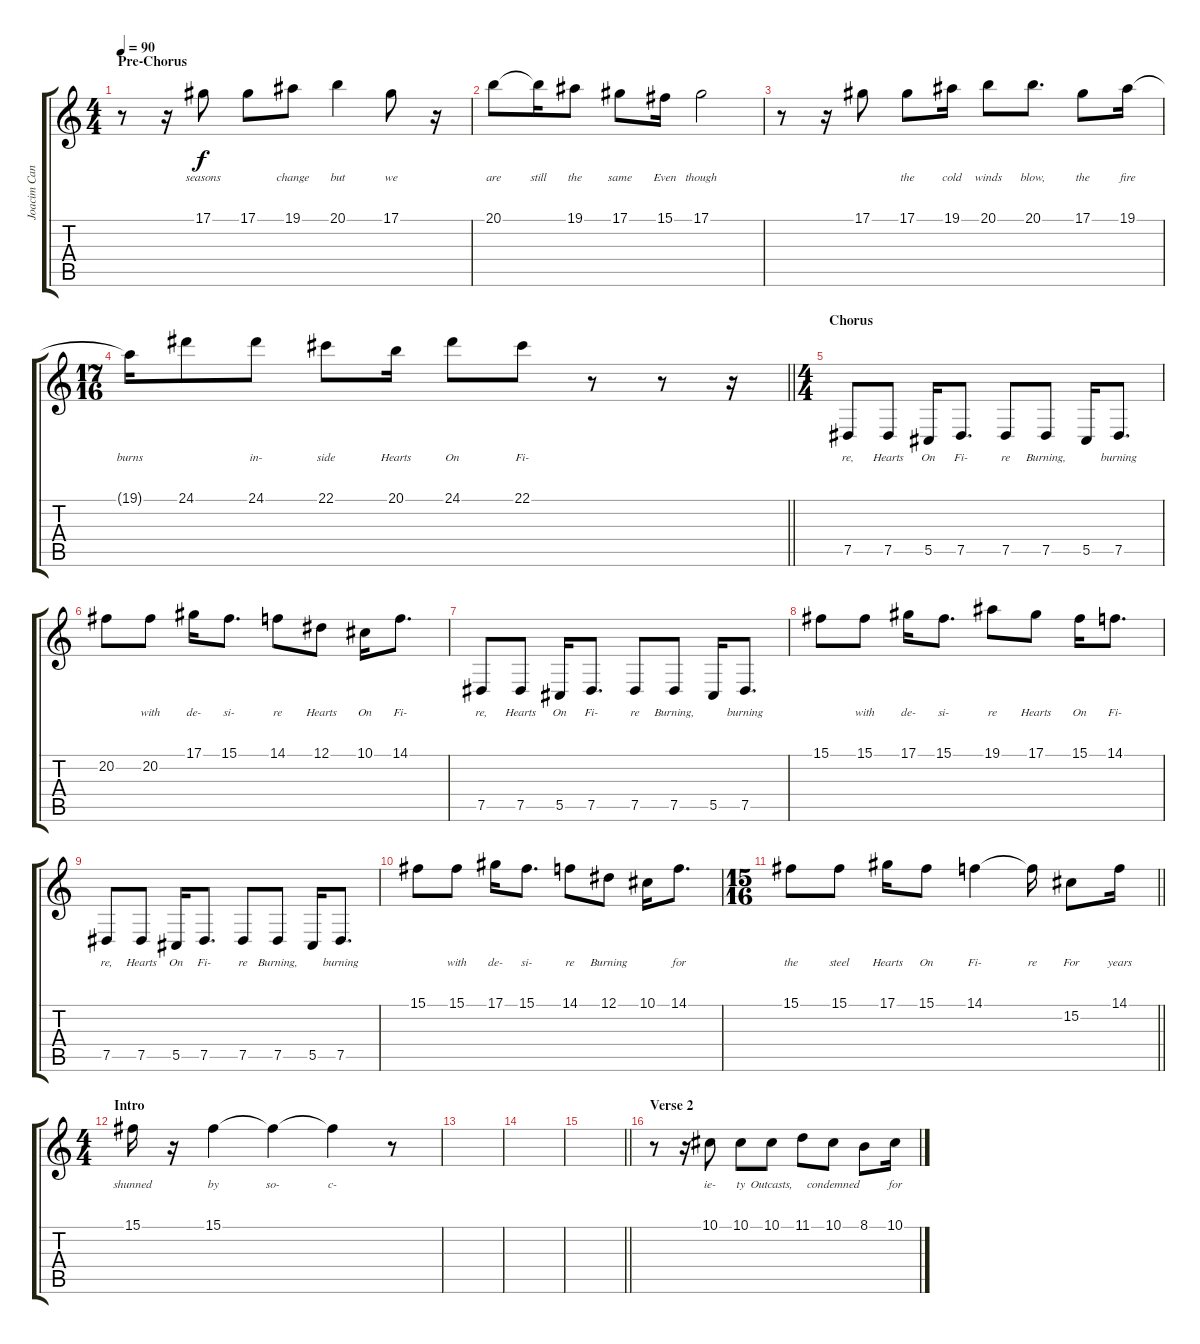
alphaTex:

\track ("Joacim Cans: Voice" "Joacim Can") {instrument cello}
\staff {score tabs}
\tuning (Eb4 Bb3 Gb3 Db3 Ab2 Eb2) {hide}
\ts (4 4)
\section ("" "Pre-Chorus")
\tempo 90
\clef g2
\ks c
r.8{dy f} r.16 17.1.8{lyrics (0 "seasons") lyrics (1 "") lyrics (2 "") lyrics (3 "") lyrics (4 "")} 17.1.8{lyrics (0 "") lyrics (1 "") lyrics (2 "") lyrics (3 "") lyrics (4 "")} 19.1.8{lyrics (0 "change") lyrics (1 "") lyrics (2 "") lyrics (3 "") lyrics (4 "")} 20.1.4{lyrics (0 "but") lyrics (1 "") lyrics (2 "") lyrics (3 "") lyrics (4 "")} 17.1.8{lyrics (0 "we") lyrics (1 "") lyrics (2 "") lyrics (3 "") lyrics (4 "")} r.16 |
20.1.8{lyrics (0 "are") lyrics (1 "") lyrics (2 "") lyrics (3 "") lyrics (4 "")} 20.1{t}.16{lyrics (0 "still") lyrics (1 "") lyrics (2 "") lyrics (3 "") lyrics (4 "")} 19.1.8{lyrics (0 "the") lyrics (1 "") lyrics (2 "") lyrics (3 "") lyrics (4 "")} 17.1.8{lyrics (0 "same") lyrics (1 "") lyrics (2 "") lyrics (3 "") lyrics (4 "")} 15.1.16{lyrics (0 "Even") lyrics (1 "") lyrics (2 "") lyrics (3 "") lyrics (4 "")} 17.1.2{lyrics (0 "though") lyrics (1 "") lyrics (2 "") lyrics (3 "") lyrics (4 "")} |
r.8 r.16 17.1.8{lyrics (0 "") lyrics (1 "") lyrics (2 "") lyrics (3 "") lyrics (4 "")} 17.1.8{lyrics (0 "the") lyrics (1 "") lyrics (2 "") lyrics (3 "") lyrics (4 "")} 19.1.16{lyrics (0 "cold") lyrics (1 "") lyrics (2 "") lyrics (3 "") lyrics (4 "")} 20.1.8{lyrics (0 "winds") lyrics (1 "") lyrics (2 "") lyrics (3 "") lyrics (4 "")} 20.1.8{d lyrics (0 "blow,") lyrics (1 "") lyrics (2 "") lyrics (3 "") lyrics (4 "")} 17.1.8{lyrics (0 "the") lyrics (1 "") lyrics (2 "") lyrics (3 "") lyrics (4 "")} 19.1.16{lyrics (0 "fire") lyrics (1 "") lyrics (2 "") lyrics (3 "") lyrics (4 "")} |
\ts (17 16)
\barLineRight lightlight
19.1{t}.16{lyrics (0 "burns") lyrics (1 "") lyrics (2 "") lyrics (3 "") lyrics (4 "")} 24.1.8{lyrics (0 "") lyrics (1 "") lyrics (2 "") lyrics (3 "") lyrics (4 "")} 24.1.8{lyrics (0 "in-") lyrics (1 "") lyrics (2 "") lyrics (3 "") lyrics (4 "")} 22.1.8{lyrics (0 "side") lyrics (1 "") lyrics (2 "") lyrics (3 "") lyrics (4 "")} 20.1.16{lyrics (0 "Hearts") lyrics (1 "") lyrics (2 "") lyrics (3 "") lyrics (4 "")} 24.1.8{lyrics (0 "On") lyrics (1 "") lyrics (2 "") lyrics (3 "") lyrics (4 "")} 22.1.8{lyrics (0 "Fi-") lyrics (1 "") lyrics (2 "") lyrics (3 "") lyrics (4 "")} r.8 r.8 r.16 |
\ts (4 4)
\section ("" "Chorus")
7.5.8{lyrics (0 "re,") lyrics (1 "") lyrics (2 "") lyrics (3 "") lyrics (4 "")} 7.5.8{lyrics (0 "Hearts") lyrics (1 "") lyrics (2 "") lyrics (3 "") lyrics (4 "")} 5.5.16{lyrics (0 "On") lyrics (1 "") lyrics (2 "") lyrics (3 "") lyrics (4 "")} 7.5.8{d lyrics (0 "Fi-") lyrics (1 "") lyrics (2 "") lyrics (3 "") lyrics (4 "")} 7.5.8{lyrics (0 "re") lyrics (1 "") lyrics (2 "") lyrics (3 "") lyrics (4 "")} 7.5.8{lyrics (0 "Burning,") lyrics (1 "") lyrics (2 "") lyrics (3 "") lyrics (4 "")} 5.5.16{lyrics (0 "") lyrics (1 "") lyrics (2 "") lyrics (3 "") lyrics (4 "")} 7.5.8{d lyrics (0 "burning") lyrics (1 "") lyrics (2 "") lyrics (3 "") lyrics (4 "")} |
20.2.8{lyrics (0 "") lyrics (1 "") lyrics (2 "") lyrics (3 "") lyrics (4 "")} 20.2.8{lyrics (0 "with") lyrics (1 "") lyrics (2 "") lyrics (3 "") lyrics (4 "")} 17.1.16{lyrics (0 "de-") lyrics (1 "") lyrics (2 "") lyrics (3 "") lyrics (4 "")} 15.1.8{d lyrics (0 "si-") lyrics (1 "") lyrics (2 "") lyrics (3 "") lyrics (4 "")} 14.1.8{lyrics (0 "re") lyrics (1 "") lyrics (2 "") lyrics (3 "") lyrics (4 "")} 12.1.8{lyrics (0 "Hearts") lyrics (1 "") lyrics (2 "") lyrics (3 "") lyrics (4 "")} 10.1.16{lyrics (0 "On") lyrics (1 "") lyrics (2 "") lyrics (3 "") lyrics (4 "")} 14.1.8{d lyrics (0 "Fi-") lyrics (1 "") lyrics (2 "") lyrics (3 "") lyrics (4 "")} |
7.5.8{lyrics (0 "re,") lyrics (1 "") lyrics (2 "") lyrics (3 "") lyrics (4 "")} 7.5.8{lyrics (0 "Hearts") lyrics (1 "") lyrics (2 "") lyrics (3 "") lyrics (4 "")} 5.5.16{lyrics (0 "On") lyrics (1 "") lyrics (2 "") lyrics (3 "") lyrics (4 "")} 7.5.8{d lyrics (0 "Fi-") lyrics (1 "") lyrics (2 "") lyrics (3 "") lyrics (4 "")} 7.5.8{lyrics (0 "re") lyrics (1 "") lyrics (2 "") lyrics (3 "") lyrics (4 "")} 7.5.8{lyrics (0 "Burning,") lyrics (1 "") lyrics (2 "") lyrics (3 "") lyrics (4 "")} 5.5.16{lyrics (0 "") lyrics (1 "") lyrics (2 "") lyrics (3 "") lyrics (4 "")} 7.5.8{d lyrics (0 "burning") lyrics (1 "") lyrics (2 "") lyrics (3 "") lyrics (4 "")} |
15.1.8{lyrics (0 "") lyrics (1 "") lyrics (2 "") lyrics (3 "") lyrics (4 "")} 15.1.8{lyrics (0 "with") lyrics (1 "") lyrics (2 "") lyrics (3 "") lyrics (4 "")} 17.1.16{lyrics (0 "de-") lyrics (1 "") lyrics (2 "") lyrics (3 "") lyrics (4 "")} 15.1.8{d lyrics (0 "si-") lyrics (1 "") lyrics (2 "") lyrics (3 "") lyrics (4 "")} 19.1.8{lyrics (0 "re") lyrics (1 "") lyrics (2 "") lyrics (3 "") lyrics (4 "")} 17.1.8{lyrics (0 "Hearts") lyrics (1 "") lyrics (2 "") lyrics (3 "") lyrics (4 "")} 15.1.16{lyrics (0 "On") lyrics (1 "") lyrics (2 "") lyrics (3 "") lyrics (4 "")} 14.1.8{d lyrics (0 "Fi-") lyrics (1 "") lyrics (2 "") lyrics (3 "") lyrics (4 "")} |
7.5.8{lyrics (0 "re,") lyrics (1 "") lyrics (2 "") lyrics (3 "") lyrics (4 "")} 7.5.8{lyrics (0 "Hearts") lyrics (1 "") lyrics (2 "") lyrics (3 "") lyrics (4 "")} 5.5.16{lyrics (0 "On") lyrics (1 "") lyrics (2 "") lyrics (3 "") lyrics (4 "")} 7.5.8{d lyrics (0 "Fi-") lyrics (1 "") lyrics (2 "") lyrics (3 "") lyrics (4 "")} 7.5.8{lyrics (0 "re") lyrics (1 "") lyrics (2 "") lyrics (3 "") lyrics (4 "")} 7.5.8{lyrics (0 "Burning,") lyrics (1 "") lyrics (2 "") lyrics (3 "") lyrics (4 "")} 5.5.16{lyrics (0 "") lyrics (1 "") lyrics (2 "") lyrics (3 "") lyrics (4 "")} 7.5.8{d lyrics (0 "burning") lyrics (1 "") lyrics (2 "") lyrics (3 "") lyrics (4 "")} |
15.1.8{lyrics (0 "") lyrics (1 "") lyrics (2 "") lyrics (3 "") lyrics (4 "")} 15.1.8{lyrics (0 "with") lyrics (1 "") lyrics (2 "") lyrics (3 "") lyrics (4 "")} 17.1.16{lyrics (0 "de-") lyrics (1 "") lyrics (2 "") lyrics (3 "") lyrics (4 "")} 15.1.8{d lyrics (0 "si-") lyrics (1 "") lyrics (2 "") lyrics (3 "") lyrics (4 "")} 14.1.8{lyrics (0 "re") lyrics (1 "") lyrics (2 "") lyrics (3 "") lyrics (4 "")} 12.1.8{lyrics (0 "Burning") lyrics (1 "") lyrics (2 "") lyrics (3 "") lyrics (4 "")} 10.1.16{lyrics (0 "") lyrics (1 "") lyrics (2 "") lyrics (3 "") lyrics (4 "")} 14.1.8{d lyrics (0 "for") lyrics (1 "") lyrics (2 "") lyrics (3 "") lyrics (4 "")} |
\ts (15 16)
\barLineRight lightlight
15.1.8{lyrics (0 "the") lyrics (1 "") lyrics (2 "") lyrics (3 "") lyrics (4 "")} 15.1.8{lyrics (0 "steel") lyrics (1 "") lyrics (2 "") lyrics (3 "") lyrics (4 "")} 17.1.16{lyrics (0 "Hearts") lyrics (1 "") lyrics (2 "") lyrics (3 "") lyrics (4 "")} 15.1.8{lyrics (0 "On") lyrics (1 "") lyrics (2 "") lyrics (3 "") lyrics (4 "")} 14.1.4{lyrics (0 "Fi-") lyrics (1 "") lyrics (2 "") lyrics (3 "") lyrics (4 "")} 14.1{t}.16{lyrics (0 "re") lyrics (1 "") lyrics (2 "") lyrics (3 "") lyrics (4 "")} 15.2.8{lyrics (0 "For") lyrics (1 "") lyrics (2 "") lyrics (3 "") lyrics (4 "")} 14.1.16{lyrics (0 "years") lyrics (1 "") lyrics (2 "") lyrics (3 "") lyrics (4 "")} |
\ts (4 4)
\section ("" "Intro")
15.1.16{lyrics (0 "shunned") lyrics (1 "") lyrics (2 "") lyrics (3 "") lyrics (4 "")} r.16 15.1.4{lyrics (0 "by") lyrics (1 "") lyrics (2 "") lyrics (3 "") lyrics (4 "")} 15.1{t}.4{lyrics (0 "so-") lyrics (1 "") lyrics (2 "") lyrics (3 "") lyrics (4 "")} 15.1{t}.4{lyrics (0 "c-") lyrics (1 "") lyrics (2 "") lyrics (3 "") lyrics (4 "")} r.8 |
|
|
\barLineRight lightlight
|
\section ("" "Verse 2")
r.8 r.16 10.1.8{lyrics (0 "ie-") lyrics (1 "") lyrics (2 "") lyrics (3 "") lyrics (4 "")} 10.1.8{lyrics (0 "ty") lyrics (1 "") lyrics (2 "") lyrics (3 "") lyrics (4 "")} 10.1.8{lyrics (0 "Outcasts,") lyrics (1 "") lyrics (2 "") lyrics (3 "") lyrics (4 "")} 11.1.8{lyrics (0 "") lyrics (1 "") lyrics (2 "") lyrics (3 "") lyrics (4 "")} 10.1.8{lyrics (0 "condemned") lyrics (1 "") lyrics (2 "") lyrics (3 "") lyrics (4 "")} 8.1.8{lyrics (0 "") lyrics (1 "") lyrics (2 "") lyrics (3 "") lyrics (4 "")} 10.1.16{lyrics (0 "for") lyrics (1 "") lyrics (2 "") lyrics (3 "") lyrics (4 "")}
